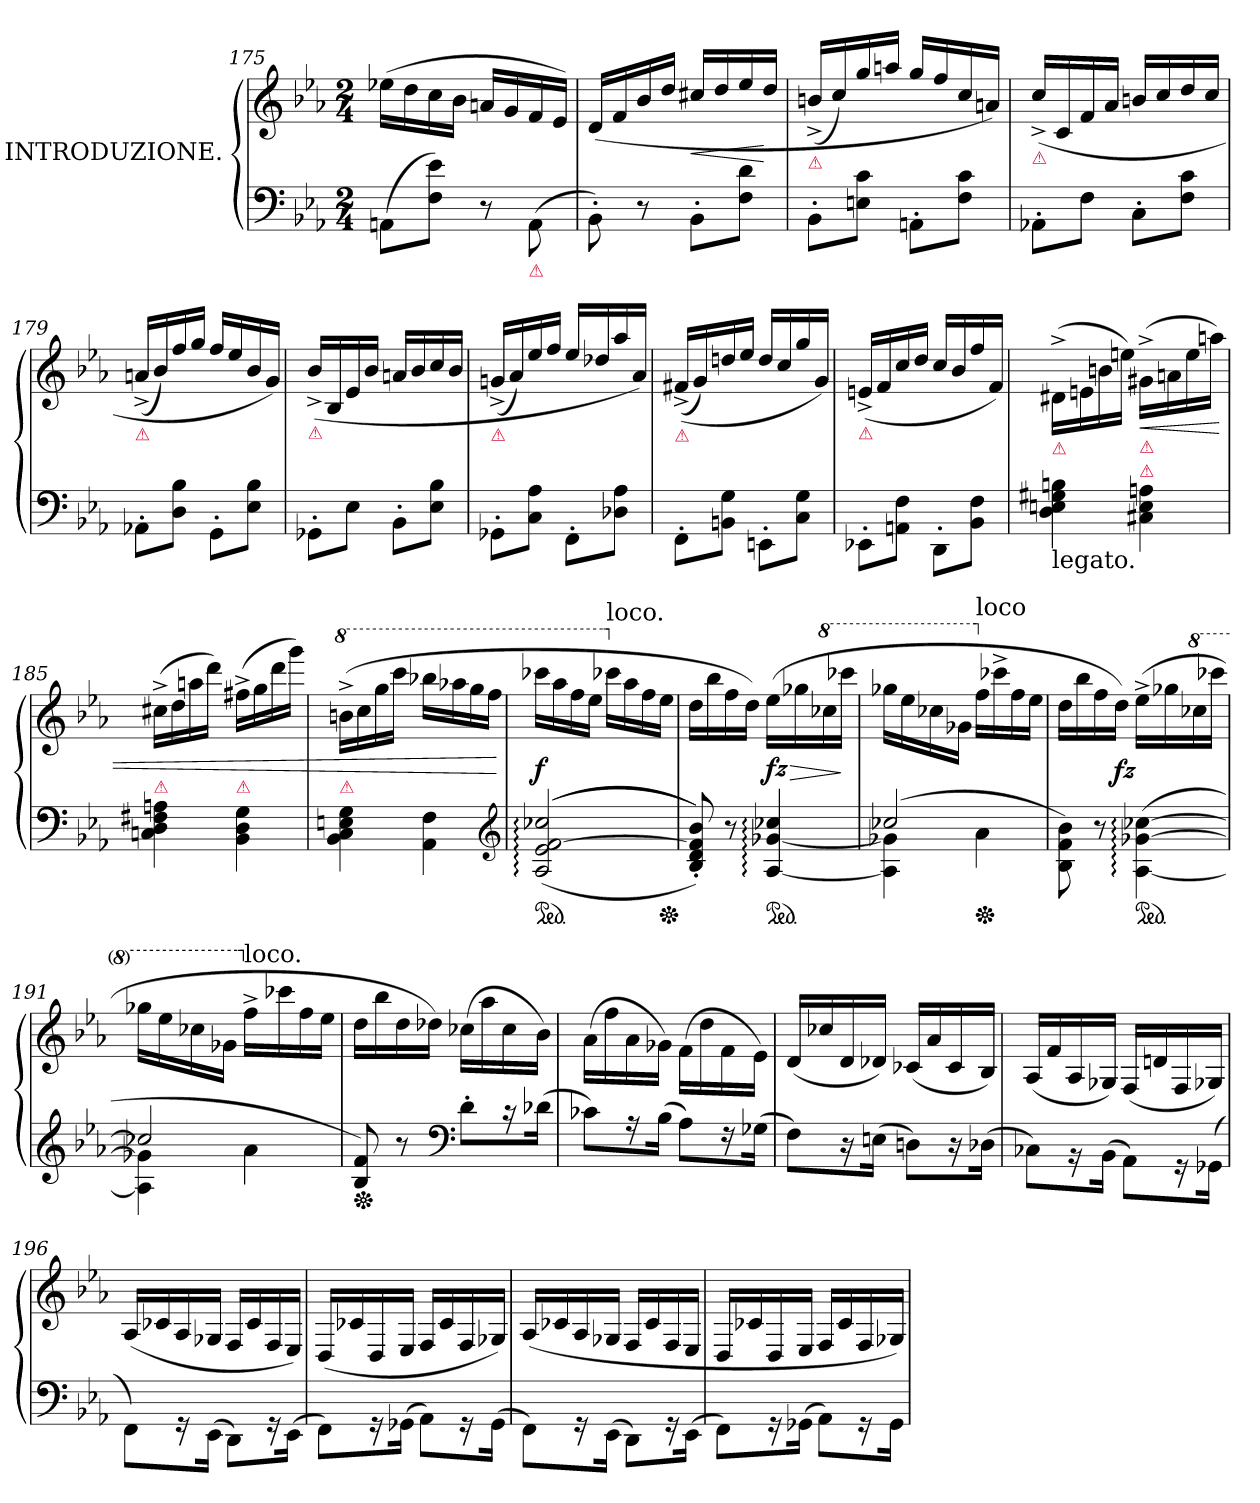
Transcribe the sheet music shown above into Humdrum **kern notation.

**kern	**kern	**dynam
*part1	*part1	*part1
*staff2	*staff1	*staff1/2
*I"INTRODUZIONE.	*	*
*clefF4	*clefG2	*
*k[b-e-a-]	*k[b-e-a-]	*
*M2/4	*M2/4	*
=175	=175	=175
(>8AAnL	(>16ee-XLL	.
.	16dd	.
8F 8e-J)	16cc	.
.	16b-JJ	.
8r	16anLL	.
.	16g	.
!LO:TX:b:color=crimson:t=⚠	!	!
(>8AA\	16f	.
.	16e-JJ)	.
=176	=176	=176
8BB-'>\)	(>16d/LL	.
.	16f	.
8r	16b-	.
.	16ddJJ	.
8BB-'>L	16cc#X/LL	<
.	16dd	.
8F 8dJ	16ee-	.
.	16ddJJ	[
=177	=177	=177
!	!LO:TX:b:color=crimson:t=⚠	!
8BB-'>L	(<16bn^</LL	.
.	16cc)	.
8En 8cJ	16gg	.
.	16aanJJ	.
8AAn'>L	16gg/LL	.
.	16ff	.
8F 8cJ	16cc	.
.	16anJJ)	.
=178	=178	=178
!	!LO:TX:b:color=crimson:t=⚠	!
8AA-X'>\L	(>16cc^</LL	.
.	16c	.
8FJ	16f	.
.	16a-JJ	.
8C'>\L	16bn/LL	.
.	16cc	.
8F 8cJ	16dd	.
.	16ccJJ	.
=179	=179	=179
!	!LO:TX:b:color=crimson:t=⚠	!
8AA-X'>\L	(<16an^</LL	.
.	16b-)	.
8D 8B-J	16ff	.
.	16ggJJ	.
8GG'>\L	16ff/LL	.
.	16ee-	.
8E- 8B-J	16b-	.
.	16gJJ)	.
=180	=180	=180
!	!LO:TX:b:color=crimson:t=⚠	!
8GG-X'>\L	(>16b-^</LL	.
.	16B-	.
8E-J	16e-	.
.	16b-JJ	.
8BB-'>\L	16an/LL	.
.	16b-	.
8E- 8B-J	16cc	.
.	16b-JJ	.
=181	=181	=181
!	!LO:TX:b:color=crimson:t=⚠	!
8GG-X'>\L	(<16gn^</LL	.
.	16a-)	.
8C 8A-J	16ee-	.
.	16ffJJ	.
8FF'>\L	16ee-/LL	.
.	16dd-X	.
8D-X 8A-J	16aa-	.
.	16a-JJ)	.
=182	=182	=182
!	!LO:TX:b:color=crimson:t=⚠	!
8FF'>\L	(<(>16f#X^</LL	.
.	16g)	.
8BBn 8GJ	16ddn	.
.	16ee-JJ	.
8EEn'>\L	16dd/LL	.
.	16cc	.
8C 8GJ	16gg	.
.	16gJJ)	.
=183	=183	=183
!	!LO:TX:b:color=crimson:t=⚠	!
8EE-X'>\L	(>16en^</LL	.
.	16f	.
8AAn 8FJ	16cc	.
.	16ddJJ	.
8DD'>\L	16cc/LL	.
.	16b-	.
8BB- 8FJ	16ff	.
.	16fJJ)	.
=184	=184	=184
!	!LO:TX:b:color=crimson:t=⚠	!
!LO:TX:b:t=legato.	!	!
4D 4En 4G#X 4Bn	(>16d#X^<\LL	.
.	16en	.
.	16bn	.
.	16eenJJ)	.
!	!LO:TX:b:color=crimson:t=⚠	!
!	!LO:TX:b:color=crimson:t=⚠	!
!	!	!LO:HP:b
4C#X 4E 4An	(>16g#X^<\LL	<
.	16an	.
.	16ee	.
.	16aanJJ)	.
=185	=185	=185
!	!LO:TX:b:color=crimson:t=⚠	!
4Cn 4D 4F#X 4An	(>16cc#X^<\LL	.
.	16dd	.
.	16aan	.
.	16dddJJ)	.
!	!LO:TX:b:color=crimson:t=⚠	!
4BB- 4D 4G	(>16ff#X^<\LL	.
.	16gg	.
.	16ddd	.
.	16gggJJ)	.
=186	=186	=186
*	*8va	*
!	!LO:TX:b:color=crimson:t=⚠	!
4BB- 4C 4En 4G	(>16bbn^<\LL	.
.	16ccc	.
.	16ggg	.
.	16ccccJJ	.
4AA-\ 4F\	16bbb-X\LL	.
.	16aaa-X	.
.	16ggg	.
.	16fffJJ	.
*clefG2	*	*
.	.	[
=187	=187	=187
*ped	*	*
(<(<(>2A-: 2e-: [2f: 2cc-X:	16cccc-X\LL	f
.	16aaa-	.
.	16fff	.
.	16eee-JJ	.
*	*X8va	*
!	!LO:TX:a:t=loco.	!
.	16ccc-X\LL	.
.	16aa-	.
.	16ff	.
.	16ee-JJ	.
*Xped	*	*
=188	=188	=188
8B-'< 8d'< 8f]'< 8b-'<)))	16dd\LL	.
.	16bb-	.
8r	16ff	.
.	16ddJJ)	.
*ped	*	*
[4A-: [4g-X: 4cc-X:	(>16ee-\LL	> fz
.	16gg-X	.
*	*8va	*
.	16ccc-X	.
.	16cccc-XJJ	]
=189	=189	=189
*^	*	*
(2cc-X	4A-] 4g-X]	16ggg-X\LL	.
.	.	16eee-	.
.	.	16ccc-X	.
.	.	16gg-XJJ	.
*	*	*X8va	*
!	!	!LO:TX:a:t=loco	!
*Xped	*	*	*
.	4a-	16ff\LL	.
.	.	16ccc-X^<	.
.	.	16ff	.
.	.	16ee-JJ	.
*v	*v	*	*
=190	=190	=190
8B-\ 8f\ 8b-\)	16dd\LL	.
.	16bb-	.
8r	16ff	.
.	16ddJJ)	.
!	!	!LO:DY:rj
*ped	*	*
(>[4A-:\ [4g-X:\ [4cc-X:\	(>16ee-^<\LL	fz
.	16gg-X	.
*	*8va	*
.	16ccc-X	.
.	16cccc-XJJ	.
=191	=191	=191
*^	*	*
2cc-X]	4A-] 4g-X]	16ggg-X\LL	.
.	.	16eee-	.
.	.	16ccc-X	.
.	.	16gg-XJJ	.
*	*	*X8va	*
!	!	!LO:TX:a:t=loco.	!
.	4a-	16ff^<\LL	.
.	.	16ccc-X	.
.	.	16ff	.
.	.	16ee-JJ	.
*v	*v	*	*
=192	=192	=192
*Xped	*	*
8B- 8f)	16dd\LL	.
.	16bb-	.
8r	16dd	.
.	16dd-XJJ)	.
*clefF4	*	*
8d'>L	(>16cc-X\LL	.
.	16aa-	.
16rc	16cc-	.
(>16d-XJk	16b-JJ)	.
=193	=193	=193
8c-XL)	(>16a-\LL	.
.	16ff	.
16rA	16a-	.
(>16B-Jk	16g-XJJ)	.
8A-L)	(>16f\LL	.
.	16dd	.
16r	16f	.
(>16G-XJk	16e-JJ)	.
=194	=194	=194
8FL)	(<16d/LL	.
.	16cc-X	.
16r	16d	.
(>16EnJk	16d-XJJ)	.
8DnL)	(<16c-X/LL	.
.	16a-	.
16r	16c-	.
(>16D-XJk	16B-JJ)	.
=195	=195	=195
8C-X\L)	(>16A-/LL	.
.	16f/	.
16rBB	16A-/	.
(>16BB-Jk	16G-XJJ)	.
8AA-\L)	(>16F/LL	.
.	16dn/	.
16rGG	16F/	.
(>16GG-XJk	16G-XJJ)	.
=196	=196	=196
8FF\L)	(>16A-/LL	.
.	16c-X	.
16rGG	16A-/	.
(>16EE-Jk	16G-XJJ	.
8DD\L)	16F/LL	.
.	16c-/	.
16rGG	16F/	.
(>16EE-\Jk	16E-/JJ)	.
=197	=197	=197
8FF\L)	(>16D/LL	.
.	16c-X	.
16rGG	16D/	.
(>16GG-X\Jk	16E-/JJ	.
8AA-\L)	16F/LL	.
.	16c-/	.
16rGG	16F/	.
(>16GG-Jk	16G-XJJ)	.
=198	=198	=198
8FF\L)	(>16A-/LL	.
.	16c-X	.
16rGG	16A-/	.
(>16EE-Jk	16G-XJJ	.
8DD\L)	16F/LL	.
.	16c-/	.
16rGG	16F/	.
(>16EE-\Jk	16E-/JJ	.
=199	=199	=199
8FF\L)	16D/LL	.
.	16c-X	.
16rGG	16D/	.
(>16GG-X\Jk	16E-/JJ	.
8AA-\L)	16F/LL	.
.	16c-/	.
16rGG	16F/	.
16GG-Jk	16G-XJJ)	.
=	=	=
*-	*-	*-
